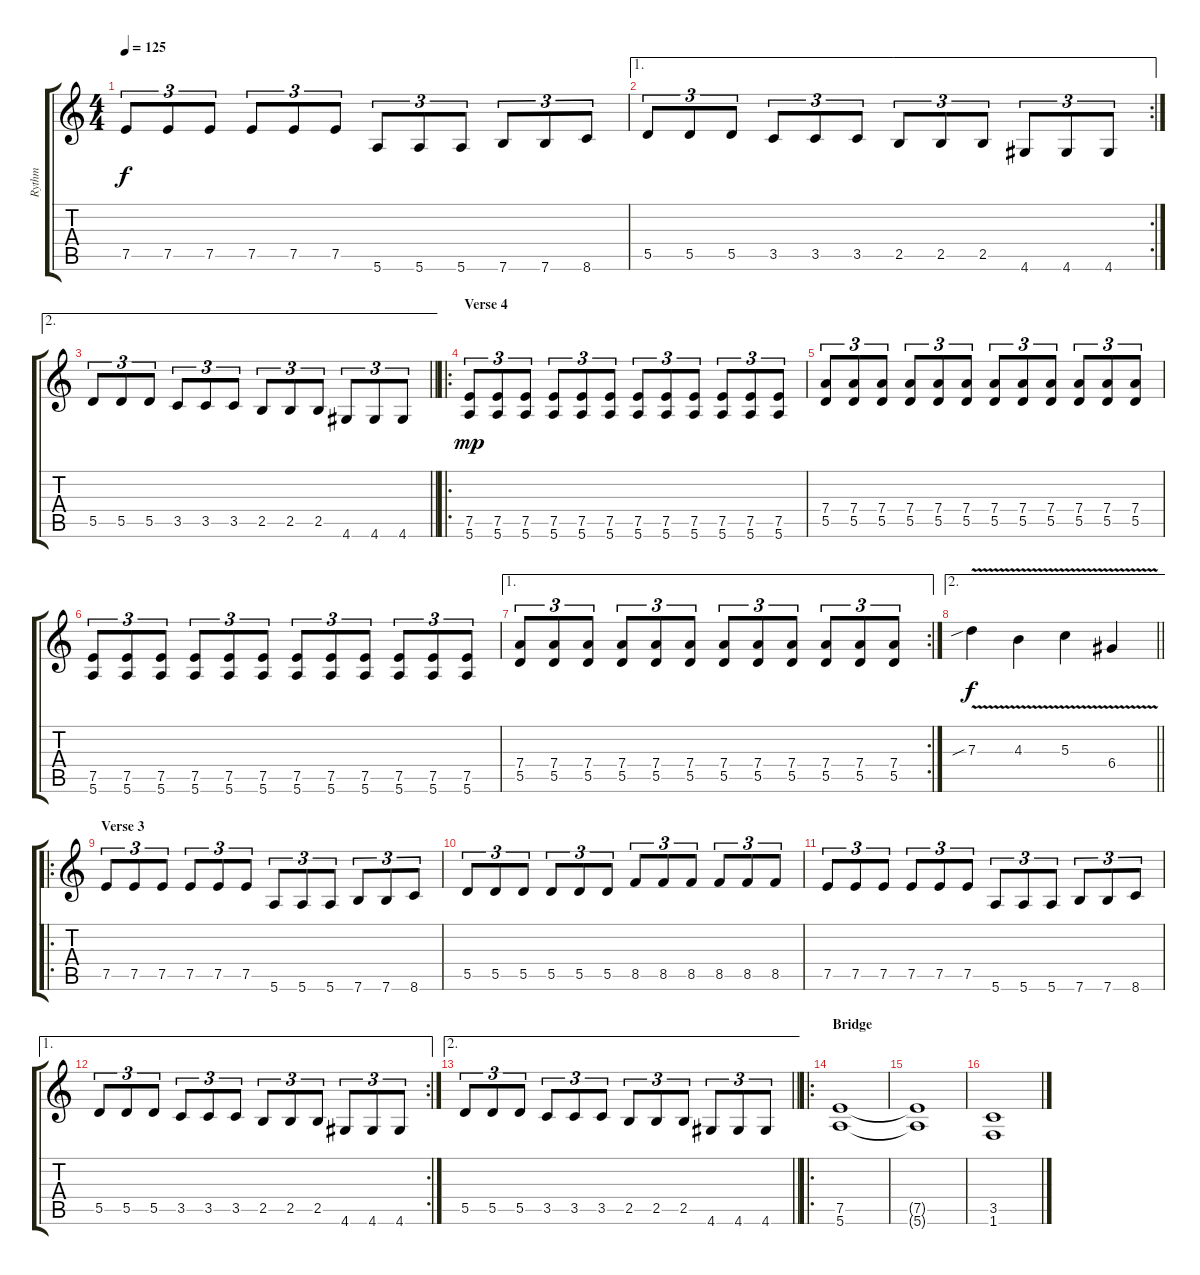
\track ("Rythm" "Rythm") {instrument distortionguitar}
\staff {score tabs}
\tuning (E4 B3 G3 D3 A2 E2) {hide}
\ts (4 4)
\tempo 125
\clef g2
\ks c
7.5.8{tu (3 2) dy f} 7.5.8{tu (3 2)} 7.5.8{tu (3 2)} 7.5.8{tu (3 2)} 7.5.8{tu (3 2)} 7.5.8{tu (3 2)} 5.6.8{tu (3 2)} 5.6.8{tu (3 2)} 5.6.8{tu (3 2)} 7.6.8{tu (3 2)} 7.6.8{tu (3 2)} 8.6.8{tu (3 2)} |
\ae 1
\rc 2
5.5.8{tu (3 2)} 5.5.8{tu (3 2)} 5.5.8{tu (3 2)} 3.5.8{tu (3 2)} 3.5.8{tu (3 2)} 3.5.8{tu (3 2)} 2.5.8{tu (3 2)} 2.5.8{tu (3 2)} 2.5.8{tu (3 2)} 4.6.8{tu (3 2)} 4.6.8{tu (3 2)} 4.6.8{tu (3 2)} |
\ae 2
\barLineRight lightlight
5.5.8{tu (3 2)} 5.5.8{tu (3 2)} 5.5.8{tu (3 2)} 3.5.8{tu (3 2)} 3.5.8{tu (3 2)} 3.5.8{tu (3 2)} 2.5.8{tu (3 2)} 2.5.8{tu (3 2)} 2.5.8{tu (3 2)} 4.6.8{tu (3 2)} 4.6.8{tu (3 2)} 4.6.8{tu (3 2)} |
\ro
\section ("" "Verse 4")
(7.5 5.6).8{tu (3 2) dy mp} (7.5 5.6).8{tu (3 2)} (7.5 5.6).8{tu (3 2)} (7.5 5.6).8{tu (3 2)} (7.5 5.6).8{tu (3 2)} (7.5 5.6).8{tu (3 2)} (7.5 5.6).8{tu (3 2)} (7.5 5.6).8{tu (3 2)} (7.5 5.6).8{tu (3 2)} (7.5 5.6).8{tu (3 2)} (7.5 5.6).8{tu (3 2)} (7.5 5.6).8{tu (3 2)} |
(7.4 5.5).8{tu (3 2)} (7.4 5.5).8{tu (3 2)} (7.4 5.5).8{tu (3 2)} (7.4 5.5).8{tu (3 2)} (7.4 5.5).8{tu (3 2)} (7.4 5.5).8{tu (3 2)} (7.4 5.5).8{tu (3 2)} (7.4 5.5).8{tu (3 2)} (7.4 5.5).8{tu (3 2)} (7.4 5.5).8{tu (3 2)} (7.4 5.5).8{tu (3 2)} (7.4 5.5).8{tu (3 2)} |
(7.5 5.6).8{tu (3 2)} (7.5 5.6).8{tu (3 2)} (7.5 5.6).8{tu (3 2)} (7.5 5.6).8{tu (3 2)} (7.5 5.6).8{tu (3 2)} (7.5 5.6).8{tu (3 2)} (7.5 5.6).8{tu (3 2)} (7.5 5.6).8{tu (3 2)} (7.5 5.6).8{tu (3 2)} (7.5 5.6).8{tu (3 2)} (7.5 5.6).8{tu (3 2)} (7.5 5.6).8{tu (3 2)} |
\ae 1
\rc 2
(7.4 5.5).8{tu (3 2)} (7.4 5.5).8{tu (3 2)} (7.4 5.5).8{tu (3 2)} (7.4 5.5).8{tu (3 2)} (7.4 5.5).8{tu (3 2)} (7.4 5.5).8{tu (3 2)} (7.4 5.5).8{tu (3 2)} (7.4 5.5).8{tu (3 2)} (7.4 5.5).8{tu (3 2)} (7.4 5.5).8{tu (3 2)} (7.4 5.5).8{tu (3 2)} (7.4 5.5).8{tu (3 2)} |
\ae 2
\barLineRight lightlight
7.3{v sib}.4{dy f} 4.3{v}.4 5.3{v}.4 6.4{v}.4 |
\ro
\section ("" "Verse 3")
7.5.8{tu (3 2)} 7.5.8{tu (3 2)} 7.5.8{tu (3 2)} 7.5.8{tu (3 2)} 7.5.8{tu (3 2)} 7.5.8{tu (3 2)} 5.6.8{tu (3 2)} 5.6.8{tu (3 2)} 5.6.8{tu (3 2)} 7.6.8{tu (3 2)} 7.6.8{tu (3 2)} 8.6.8{tu (3 2)} |
5.5.8{tu (3 2)} 5.5.8{tu (3 2)} 5.5.8{tu (3 2)} 5.5.8{tu (3 2)} 5.5.8{tu (3 2)} 5.5.8{tu (3 2)} 8.5.8{tu (3 2)} 8.5.8{tu (3 2)} 8.5.8{tu (3 2)} 8.5.8{tu (3 2)} 8.5.8{tu (3 2)} 8.5.8{tu (3 2)} |
7.5.8{tu (3 2)} 7.5.8{tu (3 2)} 7.5.8{tu (3 2)} 7.5.8{tu (3 2)} 7.5.8{tu (3 2)} 7.5.8{tu (3 2)} 5.6.8{tu (3 2)} 5.6.8{tu (3 2)} 5.6.8{tu (3 2)} 7.6.8{tu (3 2)} 7.6.8{tu (3 2)} 8.6.8{tu (3 2)} |
\ae 1
\rc 2
5.5.8{tu (3 2)} 5.5.8{tu (3 2)} 5.5.8{tu (3 2)} 3.5.8{tu (3 2)} 3.5.8{tu (3 2)} 3.5.8{tu (3 2)} 2.5.8{tu (3 2)} 2.5.8{tu (3 2)} 2.5.8{tu (3 2)} 4.6.8{tu (3 2)} 4.6.8{tu (3 2)} 4.6.8{tu (3 2)} |
\ae 2
\barLineRight lightlight
5.5.8{tu (3 2)} 5.5.8{tu (3 2)} 5.5.8{tu (3 2)} 3.5.8{tu (3 2)} 3.5.8{tu (3 2)} 3.5.8{tu (3 2)} 2.5.8{tu (3 2)} 2.5.8{tu (3 2)} 2.5.8{tu (3 2)} 4.6.8{tu (3 2)} 4.6.8{tu (3 2)} 4.6.8{tu (3 2)} |
\ro
\section ("" "Bridge")
(7.5 5.6).1 |
(7.5{t} 5.6{t}).1 |
(3.5 1.6).1
